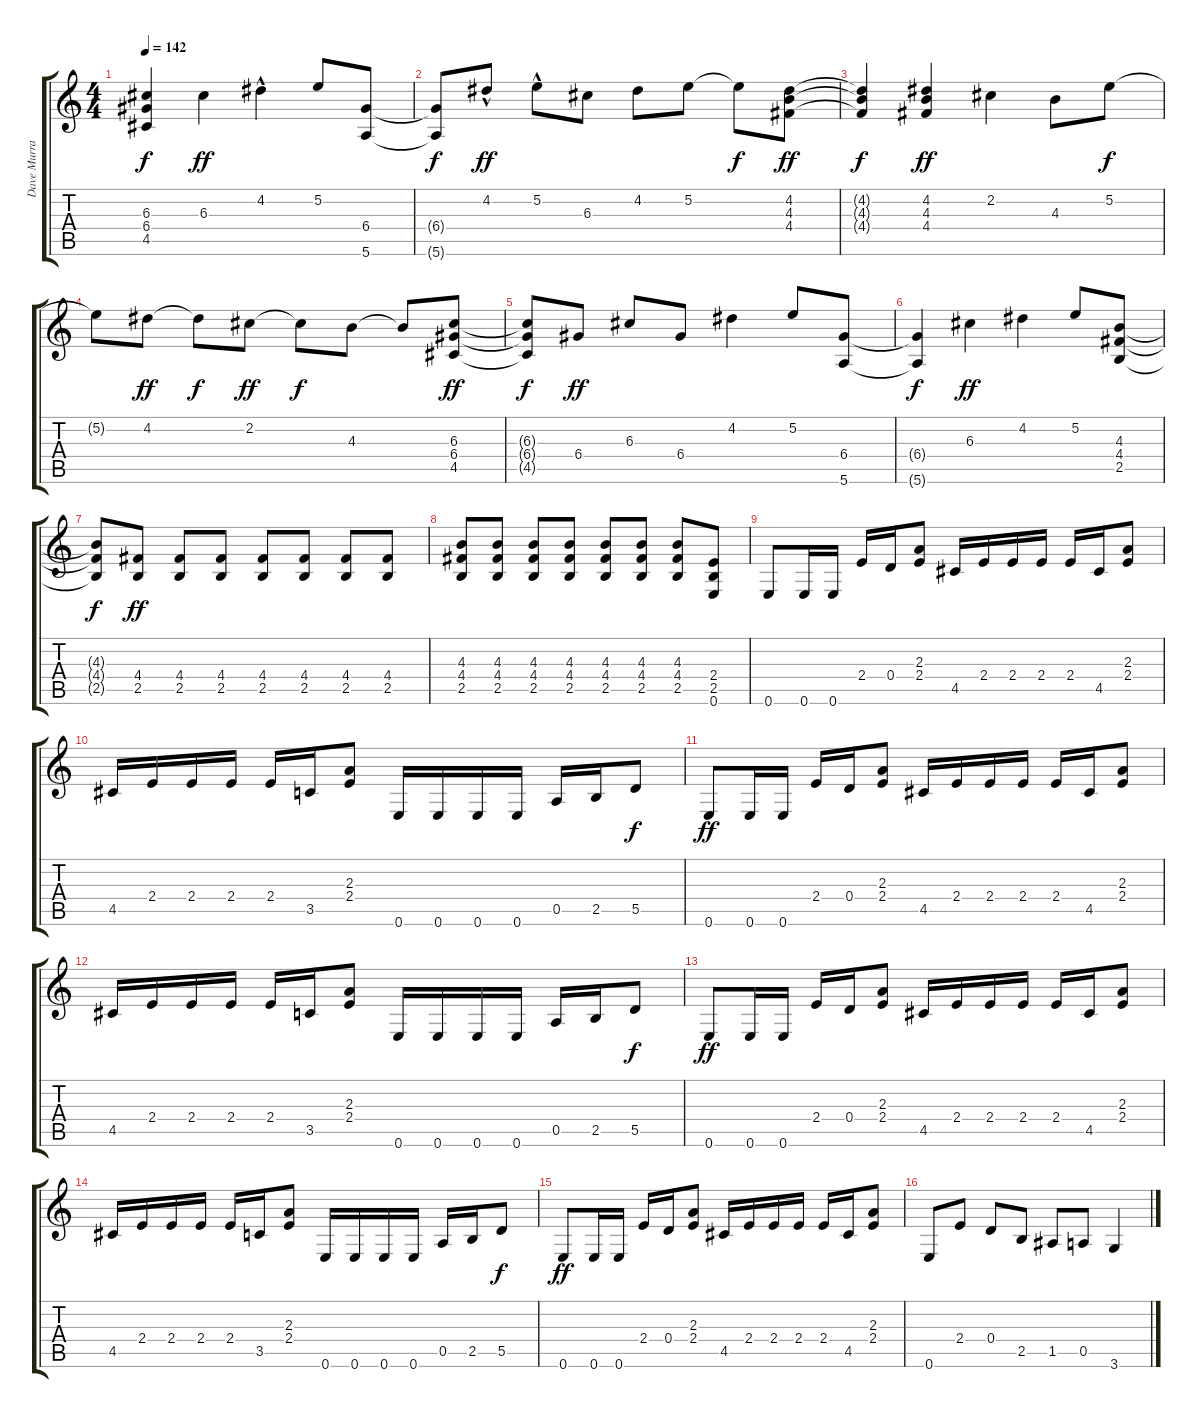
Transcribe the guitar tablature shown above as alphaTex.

\track ("Dave Murray" "Dave Murra") {instrument overdrivenguitar}
\staff {score tabs}
\tuning (E4 B3 G3 D3 A2 E2) {hide}
\ts (4 4)
\tempo 142
\clef g2
\ks c
(6.3{t} 6.4{t} 4.5{t}).4{dy f} 6.3.4{dy ff} 4.2{hac}.4 5.2.8 (6.4 5.6).8 |
(6.4{t} 5.6{t}).8{dy f} 4.2{hac}.8{dy ff} 5.2{hac}.8 6.3.8 4.2.8 5.2.8 5.2{t}.8{dy f} (4.2 4.3 4.4).8{dy ff} |
(4.2{t} 4.3{t} 4.4{t}).4{dy f} (4.2 4.3 4.4).4{dy ff} 2.2.4 4.3.8 5.2.8{dy f} |
5.2{t}.8 4.2.8{dy ff} 4.2{t}.8{dy f} 2.2.8{dy ff} 2.2{t}.8{dy f} 4.3.8 4.3{t}.8 (6.3 6.4 4.5).8{dy ff} |
(6.3{t} 6.4{t} 4.5{t}).8{dy f} 6.4.8{dy ff} 6.3.8 6.4.8 4.2.4 5.2.8 (6.4 5.6).8 |
(6.4{t} 5.6{t}).4{dy f} 6.3.4{dy ff} 4.2.4 5.2.8 (4.3 4.4 2.5).8 |
(4.3{t} 4.4{t} 2.5{t}).8{dy f} (4.4 2.5).8{dy ff} (4.4 2.5).8 (4.4 2.5).8 (4.4 2.5).8 (4.4 2.5).8 (4.4 2.5).8 (4.4 2.5).8 |
(4.3 4.4 2.5).8 (4.3 4.4 2.5).8 (4.3 4.4 2.5).8 (4.3 4.4 2.5).8 (4.3 4.4 2.5).8 (4.3 4.4 2.5).8 (4.3 4.4 2.5).8 (2.4 2.5 0.6).8 |
0.6.8 0.6.16 0.6.16 2.4.16 0.4.16 (2.3 2.4).8 4.5.16 2.4.16 2.4.16 2.4.16 2.4.16 4.5.16 (2.3 2.4).8 |
4.5.16 2.4.16 2.4.16 2.4.16 2.4.16 3.5.16 (2.3 2.4).8 0.6.16 0.6.16 0.6.16 0.6.16 0.5.16 2.5.16 5.5.8{dy f} |
0.6.8{dy ff} 0.6.16 0.6.16 2.4.16 0.4.16 (2.3 2.4).8 4.5.16 2.4.16 2.4.16 2.4.16 2.4.16 4.5.16 (2.3 2.4).8 |
4.5.16 2.4.16 2.4.16 2.4.16 2.4.16 3.5.16 (2.3 2.4).8 0.6.16 0.6.16 0.6.16 0.6.16 0.5.16 2.5.16 5.5.8{dy f} |
0.6.8{dy ff} 0.6.16 0.6.16 2.4.16 0.4.16 (2.3 2.4).8 4.5.16 2.4.16 2.4.16 2.4.16 2.4.16 4.5.16 (2.3 2.4).8 |
4.5.16 2.4.16 2.4.16 2.4.16 2.4.16 3.5.16 (2.3 2.4).8 0.6.16 0.6.16 0.6.16 0.6.16 0.5.16 2.5.16 5.5.8{dy f} |
0.6.8{dy ff} 0.6.16 0.6.16 2.4.16 0.4.16 (2.3 2.4).8 4.5.16 2.4.16 2.4.16 2.4.16 2.4.16 4.5.16 (2.3 2.4).8 |
0.6.8 2.4.8 0.4.8 2.5.8 1.5.8 0.5.8 3.6.4
